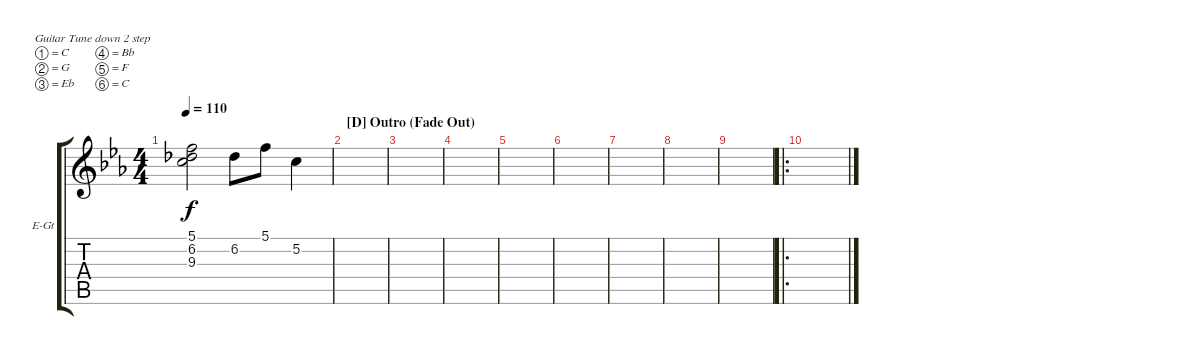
\defaultSystemsLayout 4
\bracketExtendMode groupsimilarinstruments
\firstSystemTrackNameOrientation horizontal
\otherSystemsTrackNameOrientation horizontal
\track ("Clean Electric" "E-Gt") {instrument electricguitarclean}
\staff {score tabs}
\tuning (C4 G3 Eb3 Bb2 F2 C2)
\ts (4 4)
\tempo 110
\clef g2
\ks cminor
(9.3{t} 6.2{t} 5.1{t}).2{dy f} 6.2.8 5.1.8 5.2.4 |
\section ("D" "Outro (Fade Out)")
|
|
|
|
|
|
|
|
\ro
